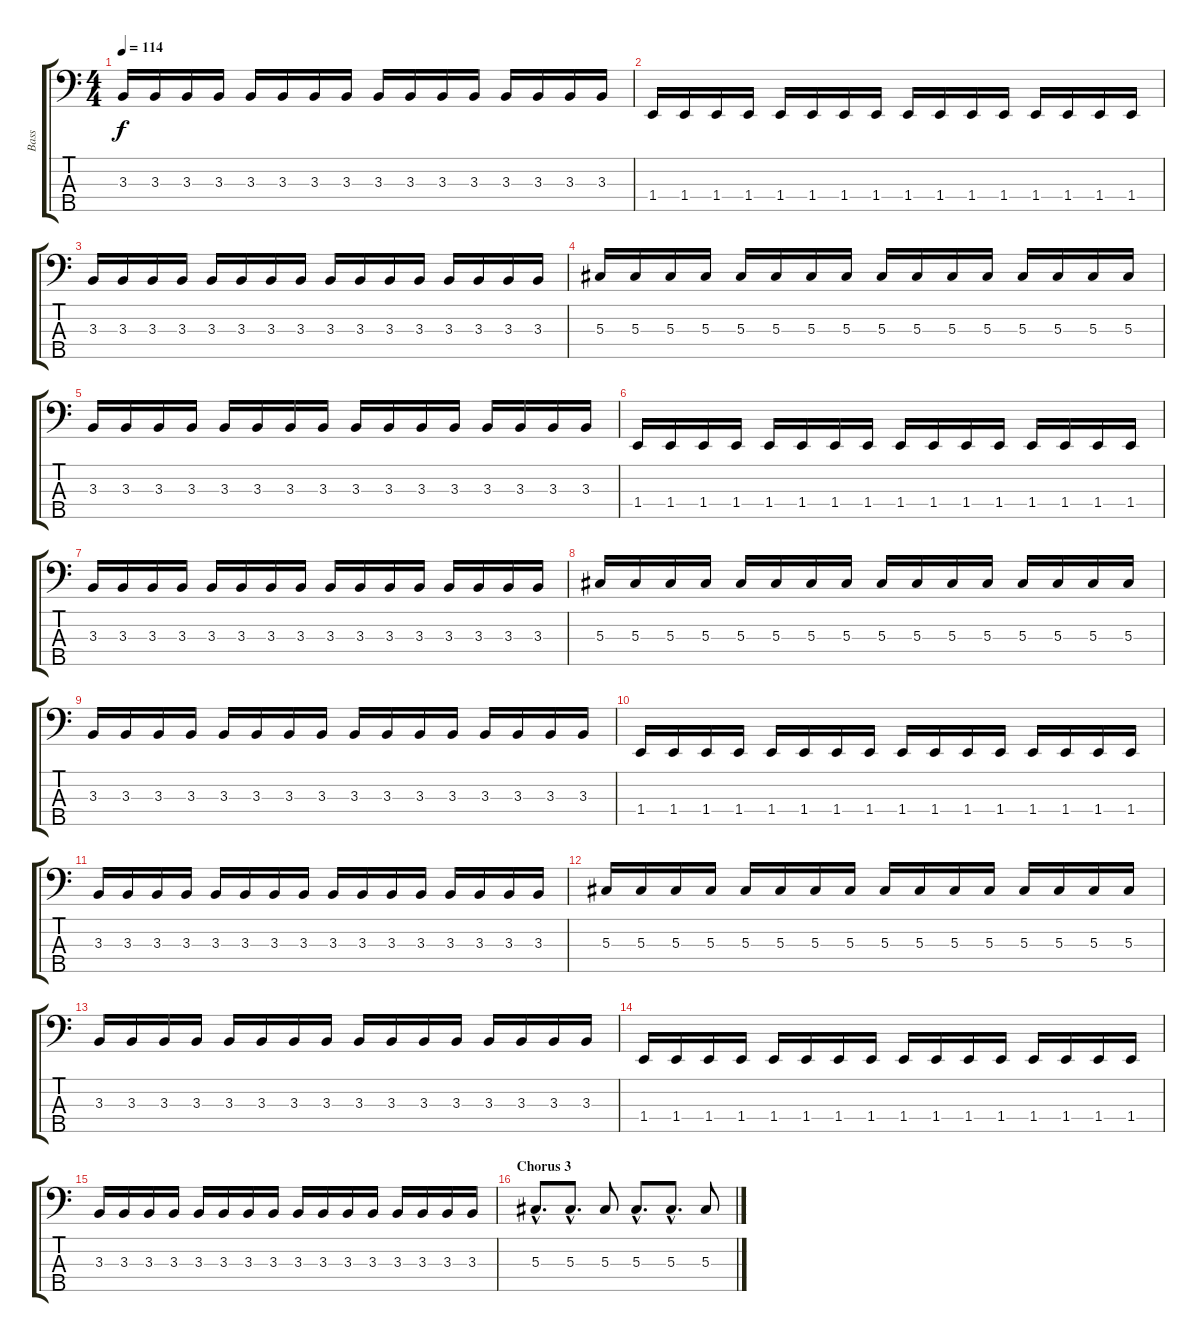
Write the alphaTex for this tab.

\track ("Bass" "Bass") {instrument electricbasspick}
\staff {score tabs}
\tuning (Gb2 Db2 Ab1 Eb1 Bb0) {hide}
\ts (4 4)
\tempo 114
\clef f4
\ks c
3.3.16{dy f} 3.3.16 3.3.16 3.3.16 3.3.16 3.3.16 3.3.16 3.3.16 3.3.16 3.3.16 3.3.16 3.3.16 3.3.16 3.3.16 3.3.16 3.3.16 |
1.4.16 1.4.16 1.4.16 1.4.16 1.4.16 1.4.16 1.4.16 1.4.16 1.4.16 1.4.16 1.4.16 1.4.16 1.4.16 1.4.16 1.4.16 1.4.16 |
3.3.16 3.3.16 3.3.16 3.3.16 3.3.16 3.3.16 3.3.16 3.3.16 3.3.16 3.3.16 3.3.16 3.3.16 3.3.16 3.3.16 3.3.16 3.3.16 |
5.3.16 5.3.16 5.3.16 5.3.16 5.3.16 5.3.16 5.3.16 5.3.16 5.3.16 5.3.16 5.3.16 5.3.16 5.3.16 5.3.16 5.3.16 5.3.16 |
3.3.16 3.3.16 3.3.16 3.3.16 3.3.16 3.3.16 3.3.16 3.3.16 3.3.16 3.3.16 3.3.16 3.3.16 3.3.16 3.3.16 3.3.16 3.3.16 |
1.4.16 1.4.16 1.4.16 1.4.16 1.4.16 1.4.16 1.4.16 1.4.16 1.4.16 1.4.16 1.4.16 1.4.16 1.4.16 1.4.16 1.4.16 1.4.16 |
3.3.16 3.3.16 3.3.16 3.3.16 3.3.16 3.3.16 3.3.16 3.3.16 3.3.16 3.3.16 3.3.16 3.3.16 3.3.16 3.3.16 3.3.16 3.3.16 |
5.3.16 5.3.16 5.3.16 5.3.16 5.3.16 5.3.16 5.3.16 5.3.16 5.3.16 5.3.16 5.3.16 5.3.16 5.3.16 5.3.16 5.3.16 5.3.16 |
3.3.16 3.3.16 3.3.16 3.3.16 3.3.16 3.3.16 3.3.16 3.3.16 3.3.16 3.3.16 3.3.16 3.3.16 3.3.16 3.3.16 3.3.16 3.3.16 |
1.4.16 1.4.16 1.4.16 1.4.16 1.4.16 1.4.16 1.4.16 1.4.16 1.4.16 1.4.16 1.4.16 1.4.16 1.4.16 1.4.16 1.4.16 1.4.16 |
3.3.16 3.3.16 3.3.16 3.3.16 3.3.16 3.3.16 3.3.16 3.3.16 3.3.16 3.3.16 3.3.16 3.3.16 3.3.16 3.3.16 3.3.16 3.3.16 |
5.3.16 5.3.16 5.3.16 5.3.16 5.3.16 5.3.16 5.3.16 5.3.16 5.3.16 5.3.16 5.3.16 5.3.16 5.3.16 5.3.16 5.3.16 5.3.16 |
3.3.16 3.3.16 3.3.16 3.3.16 3.3.16 3.3.16 3.3.16 3.3.16 3.3.16 3.3.16 3.3.16 3.3.16 3.3.16 3.3.16 3.3.16 3.3.16 |
1.4.16 1.4.16 1.4.16 1.4.16 1.4.16 1.4.16 1.4.16 1.4.16 1.4.16 1.4.16 1.4.16 1.4.16 1.4.16 1.4.16 1.4.16 1.4.16 |
3.3.16 3.3.16 3.3.16 3.3.16 3.3.16 3.3.16 3.3.16 3.3.16 3.3.16 3.3.16 3.3.16 3.3.16 3.3.16 3.3.16 3.3.16 3.3.16 |
\section ("" "Chorus 3")
5.3{hac}.8{d} 5.3{hac}.8{d} 5.3.8 5.3{hac}.8{d} 5.3{hac}.8{d} 5.3.8
